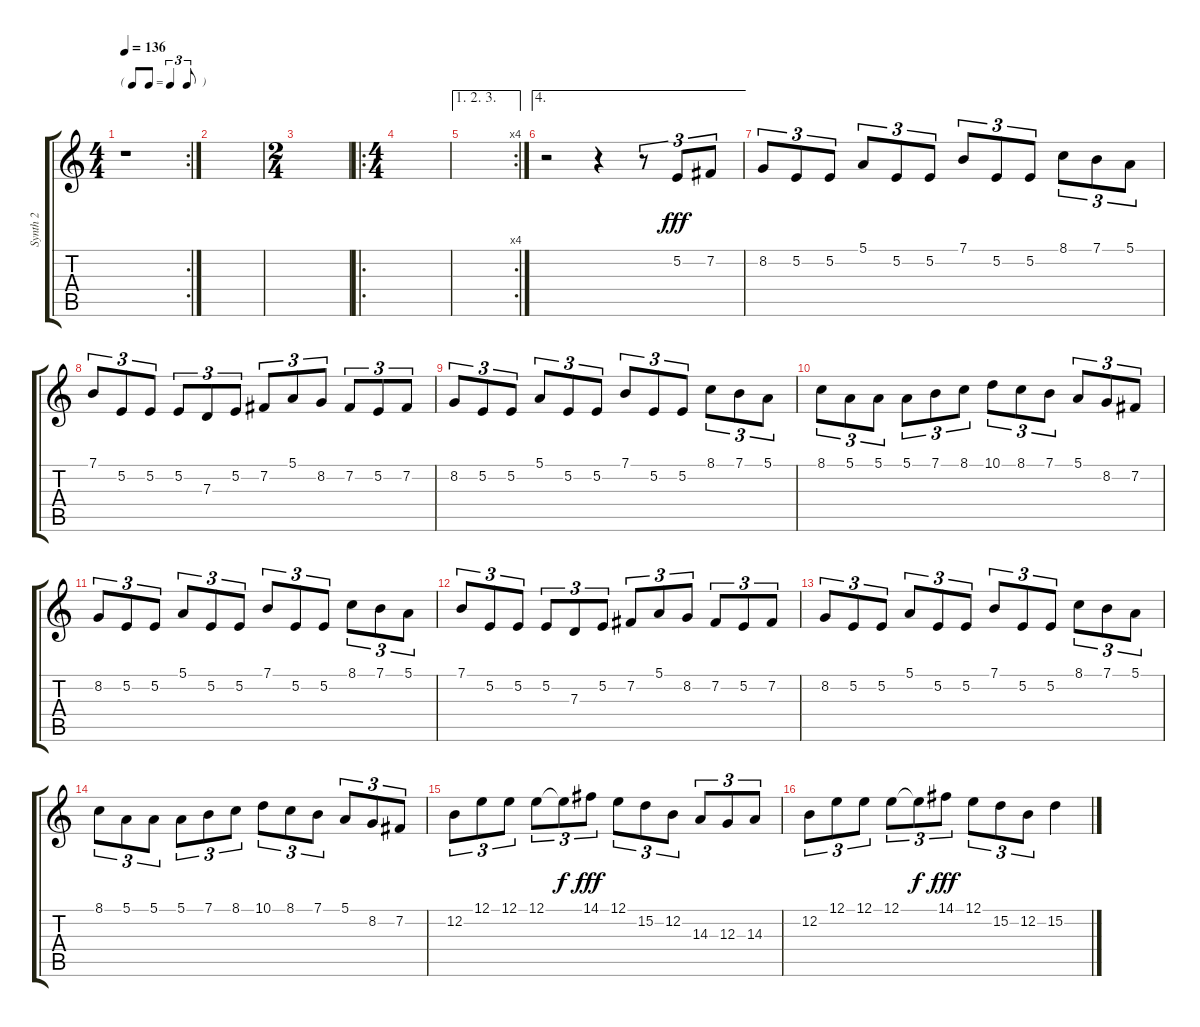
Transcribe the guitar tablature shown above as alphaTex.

\track ("Synth 2" "Synth 2") {instrument stringensemble1}
\staff {score tabs}
\tuning (E4 B3 G3 D3 A2 E2) {hide}
\rc 2
\ts (4 4)
\tf triplet8th
\tempo 136
\clef g2
\ks c
r.1{dy fff} |
|
\ts (2 4)
|
\ro
\ts (4 4)
|
\ae (1 2 3)
\rc 4
|
\ae 4
r.2 r.4 r.8{tu (3 2)} 5.2.8{tu (3 2)} 7.2.8{tu (3 2)} |
8.2.8{tu (3 2)} 5.2.8{tu (3 2)} 5.2.8{tu (3 2)} 5.1.8{tu (3 2)} 5.2.8{tu (3 2)} 5.2.8{tu (3 2)} 7.1.8{tu (3 2)} 5.2.8{tu (3 2)} 5.2.8{tu (3 2)} 8.1.8{tu (3 2)} 7.1.8{tu (3 2)} 5.1.8{tu (3 2)} |
7.1.8{tu (3 2)} 5.2.8{tu (3 2)} 5.2.8{tu (3 2)} 5.2.8{tu (3 2)} 7.3.8{tu (3 2)} 5.2.8{tu (3 2)} 7.2.8{tu (3 2)} 5.1.8{tu (3 2)} 8.2.8{tu (3 2)} 7.2.8{tu (3 2)} 5.2.8{tu (3 2)} 7.2.8{tu (3 2)} |
8.2.8{tu (3 2)} 5.2.8{tu (3 2)} 5.2.8{tu (3 2)} 5.1.8{tu (3 2)} 5.2.8{tu (3 2)} 5.2.8{tu (3 2)} 7.1.8{tu (3 2)} 5.2.8{tu (3 2)} 5.2.8{tu (3 2)} 8.1.8{tu (3 2)} 7.1.8{tu (3 2)} 5.1.8{tu (3 2)} |
8.1.8{tu (3 2)} 5.1.8{tu (3 2)} 5.1.8{tu (3 2)} 5.1.8{tu (3 2)} 7.1.8{tu (3 2)} 8.1.8{tu (3 2)} 10.1.8{tu (3 2)} 8.1.8{tu (3 2)} 7.1.8{tu (3 2)} 5.1.8{tu (3 2)} 8.2.8{tu (3 2)} 7.2.8{tu (3 2)} |
8.2.8{tu (3 2)} 5.2.8{tu (3 2)} 5.2.8{tu (3 2)} 5.1.8{tu (3 2)} 5.2.8{tu (3 2)} 5.2.8{tu (3 2)} 7.1.8{tu (3 2)} 5.2.8{tu (3 2)} 5.2.8{tu (3 2)} 8.1.8{tu (3 2)} 7.1.8{tu (3 2)} 5.1.8{tu (3 2)} |
7.1.8{tu (3 2)} 5.2.8{tu (3 2)} 5.2.8{tu (3 2)} 5.2.8{tu (3 2)} 7.3.8{tu (3 2)} 5.2.8{tu (3 2)} 7.2.8{tu (3 2)} 5.1.8{tu (3 2)} 8.2.8{tu (3 2)} 7.2.8{tu (3 2)} 5.2.8{tu (3 2)} 7.2.8{tu (3 2)} |
8.2.8{tu (3 2)} 5.2.8{tu (3 2)} 5.2.8{tu (3 2)} 5.1.8{tu (3 2)} 5.2.8{tu (3 2)} 5.2.8{tu (3 2)} 7.1.8{tu (3 2)} 5.2.8{tu (3 2)} 5.2.8{tu (3 2)} 8.1.8{tu (3 2)} 7.1.8{tu (3 2)} 5.1.8{tu (3 2)} |
8.1.8{tu (3 2)} 5.1.8{tu (3 2)} 5.1.8{tu (3 2)} 5.1.8{tu (3 2)} 7.1.8{tu (3 2)} 8.1.8{tu (3 2)} 10.1.8{tu (3 2)} 8.1.8{tu (3 2)} 7.1.8{tu (3 2)} 5.1.8{tu (3 2)} 8.2.8{tu (3 2)} 7.2.8{tu (3 2)} |
12.2.8{tu (3 2)} 12.1.8{tu (3 2)} 12.1.8{tu (3 2)} 12.1.8{tu (3 2)} 12.1{t}.8{tu (3 2) dy f} 14.1.8{tu (3 2) dy fff} 12.1.8{tu (3 2)} 15.2.8{tu (3 2)} 12.2.8{tu (3 2)} 14.3.8{tu (3 2)} 12.3.8{tu (3 2)} 14.3.8{tu (3 2)} |
12.2.8{tu (3 2)} 12.1.8{tu (3 2)} 12.1.8{tu (3 2)} 12.1.8{tu (3 2)} 12.1{t}.8{tu (3 2) dy f} 14.1.8{tu (3 2) dy fff} 12.1.8{tu (3 2)} 15.2.8{tu (3 2)} 12.2.8{tu (3 2)} 15.2.4
